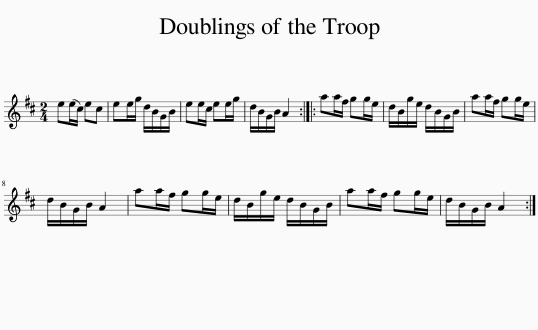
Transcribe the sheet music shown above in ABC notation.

X:1
L:1/8
M:2/4
I:linebreak $
K:none
V:1 treble transpose="8 "
V:1
[K:D] e(e/c/) ec | ee/g/ d/B/G/B/ | ee/c/ ee/g/ | d/B/G/B/ A2 :: aa/f/ gg/e/ | %5
 d/B/g/e/ d/B/G/B/ | aa/f/ gg/e/ |$ d/B/G/B/ A2 | aa/f/ gg/e/ | d/B/g/e/ d/B/G/B/ | %10
 aa/f/ gg/e/ | d/B/G/B/ A2 :| %12
